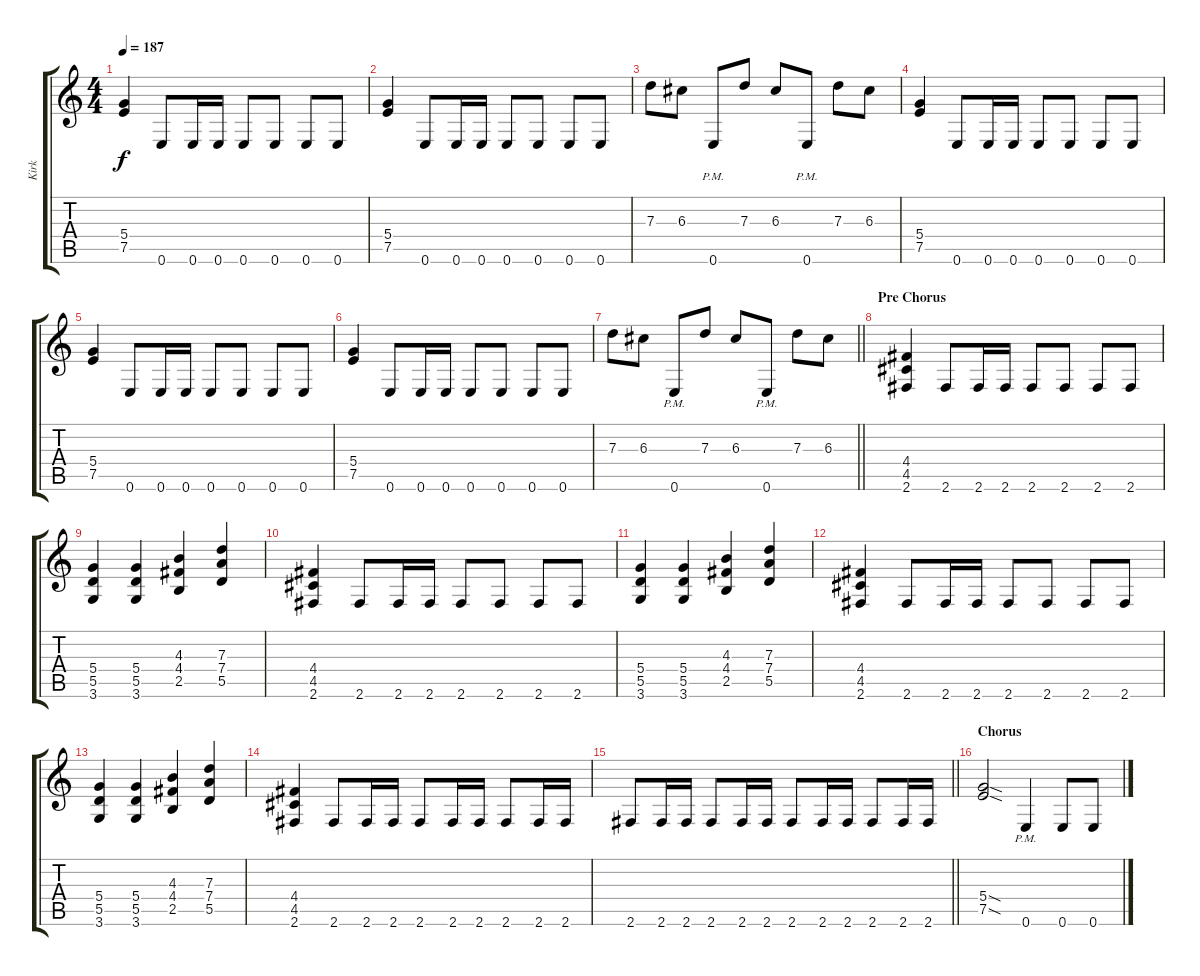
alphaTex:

\track ("Kirk" "Kirk") {instrument distortionguitar}
\staff {score tabs}
\tuning (E4 B3 G3 D3 A2 E2) {hide}
\ts (4 4)
\tempo 187
\clef g2
\ks c
(5.4 7.5).4{dy f} 0.6.8 0.6.16 0.6.16 0.6.8 0.6.8 0.6.8 0.6.8 |
(5.4 7.5).4 0.6.8 0.6.16 0.6.16 0.6.8 0.6.8 0.6.8 0.6.8 |
7.3.8 6.3.8 0.6{pm}.8 7.3.8 6.3.8 0.6{pm}.8 7.3.8 6.3.8 |
(5.4 7.5).4 0.6.8 0.6.16 0.6.16 0.6.8 0.6.8 0.6.8 0.6.8 |
(5.4 7.5).4 0.6.8 0.6.16 0.6.16 0.6.8 0.6.8 0.6.8 0.6.8 |
(5.4 7.5).4 0.6.8 0.6.16 0.6.16 0.6.8 0.6.8 0.6.8 0.6.8 |
\barLineRight lightlight
7.3.8 6.3.8 0.6{pm}.8 7.3.8 6.3.8 0.6{pm}.8 7.3.8 6.3.8 |
\section ("" "Pre Chorus")
(4.4 4.5 2.6).4 2.6.8 2.6.16 2.6.16 2.6.8 2.6.8 2.6.8 2.6.8 |
(5.4 5.5 3.6).4 (5.4 5.5 3.6).4 (4.3 4.4 2.5).4 (7.3 7.4 5.5).4 |
(4.4 4.5 2.6).4 2.6.8 2.6.16 2.6.16 2.6.8 2.6.8 2.6.8 2.6.8 |
(5.4 5.5 3.6).4 (5.4 5.5 3.6).4 (4.3 4.4 2.5).4 (7.3 7.4 5.5).4 |
(4.4 4.5 2.6).4 2.6.8 2.6.16 2.6.16 2.6.8 2.6.8 2.6.8 2.6.8 |
(5.4 5.5 3.6).4 (5.4 5.5 3.6).4 (4.3 4.4 2.5).4 (7.3 7.4 5.5).4 |
(4.4 4.5 2.6).4 2.6.8 2.6.16 2.6.16 2.6.8 2.6.16 2.6.16 2.6.8 2.6.16 2.6.16 |
\barLineRight lightlight
2.6.8 2.6.16 2.6.16 2.6.8 2.6.16 2.6.16 2.6.8 2.6.16 2.6.16 2.6.8 2.6.16 2.6.16 |
\section ("" "Chorus")
(5.4{sod} 7.5{sod}).2 0.6{pm}.4 0.6.8 0.6.8
